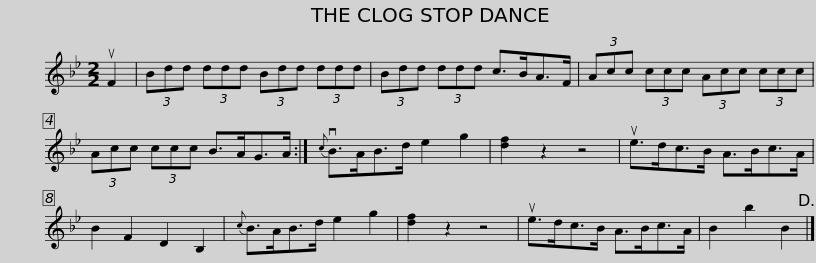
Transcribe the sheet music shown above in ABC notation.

X:1
L:1/8
M:2/2
I:linebreak $
K:Bb
V:1 treble
V:1
 uF2 | (3Bdd (3ddd (3Bdd (3ddd | (3Bdd (3ddd c>BA>F | (3Acc (3ccc (3Acc (3ccc |$ (3Acc (3ccc B>AG>A :| %5
{c} vB>AB>d e2 g2 | [df]2 z2 z4 | ue>dc>B A>Bc>A | B2 F2 D2 B,2 |{c} B>AB>d e2 g2 |$ %10
 [df]2 z2 z4 | ue>dc>B A>Bc>A | B2 b2 B2!D.C.! |] %13
